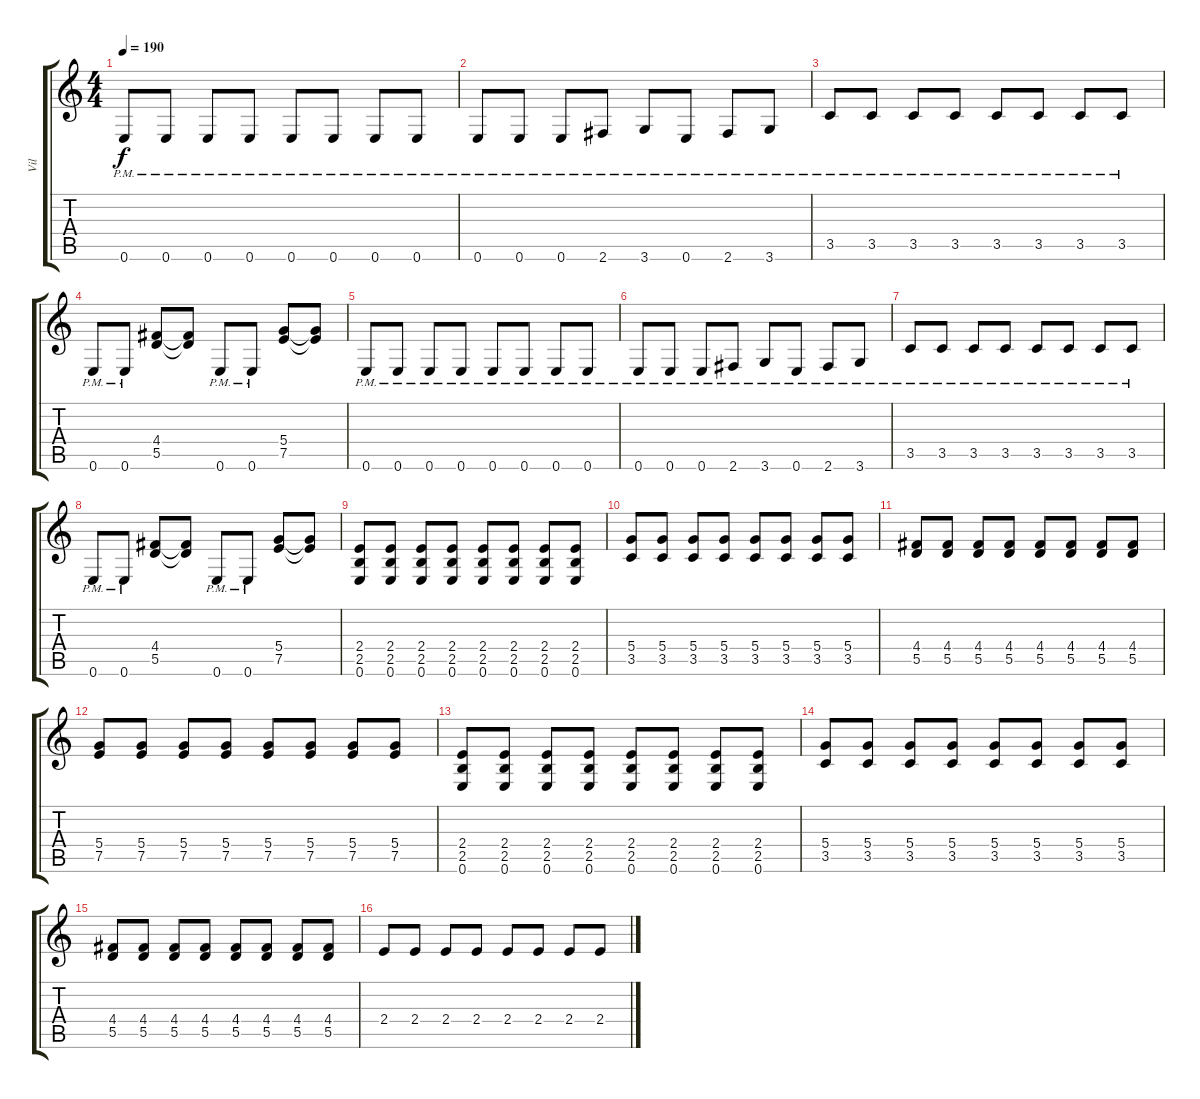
\track ("Vil" "Vil") {instrument overdrivenguitar}
\staff {score tabs}
\tuning (E4 B3 G3 D3 A2 E2) {hide}
\ts (4 4)
\tempo 190
\clef g2
\ks c
0.6{pm}.8{dy f} 0.6{pm}.8 0.6{pm}.8 0.6{pm}.8 0.6{pm}.8 0.6{pm}.8 0.6{pm}.8 0.6{pm}.8 |
0.6{pm}.8 0.6{pm}.8 0.6{pm}.8 2.6{pm}.8 3.6{pm}.8 0.6{pm}.8 2.6{pm}.8 3.6{pm}.8 |
3.5{pm}.8 3.5{pm}.8 3.5{pm}.8 3.5{pm}.8 3.5{pm}.8 3.5{pm}.8 3.5{pm}.8 3.5{pm}.8 |
0.6{pm}.8 0.6{pm}.8 (4.4 5.5).8 (4.4{t} 5.5{t}).8 0.6{pm}.8 0.6{pm}.8 (5.4 7.5).8 (5.4{t} 7.5{t}).8 |
0.6{pm}.8 0.6{pm}.8 0.6{pm}.8 0.6{pm}.8 0.6{pm}.8 0.6{pm}.8 0.6{pm}.8 0.6{pm}.8 |
0.6{pm}.8 0.6{pm}.8 0.6{pm}.8 2.6{pm}.8 3.6{pm}.8 0.6{pm}.8 2.6{pm}.8 3.6{pm}.8 |
3.5{pm}.8 3.5{pm}.8 3.5{pm}.8 3.5{pm}.8 3.5{pm}.8 3.5{pm}.8 3.5{pm}.8 3.5{pm}.8 |
0.6{pm}.8 0.6{pm}.8 (4.4 5.5).8 (4.4{t} 5.5{t}).8 0.6{pm}.8 0.6{pm}.8 (5.4 7.5).8 (5.4{t} 7.5{t}).8 |
(2.4 2.5 0.6).8 (2.4 2.5 0.6).8 (2.4 2.5 0.6).8 (2.4 2.5 0.6).8 (2.4 2.5 0.6).8 (2.4 2.5 0.6).8 (2.4 2.5 0.6).8 (2.4 2.5 0.6).8 |
(5.4 3.5).8 (5.4 3.5).8 (5.4 3.5).8 (5.4 3.5).8 (5.4 3.5).8 (5.4 3.5).8 (5.4 3.5).8 (5.4 3.5).8 |
(4.4 5.5).8 (4.4 5.5).8 (4.4 5.5).8 (4.4 5.5).8 (4.4 5.5).8 (4.4 5.5).8 (4.4 5.5).8 (4.4 5.5).8 |
(5.4 7.5).8 (5.4 7.5).8 (5.4 7.5).8 (5.4 7.5).8 (5.4 7.5).8 (5.4 7.5).8 (5.4 7.5).8 (5.4 7.5).8 |
(2.4 2.5 0.6).8 (2.4 2.5 0.6).8 (2.4 2.5 0.6).8 (2.4 2.5 0.6).8 (2.4 2.5 0.6).8 (2.4 2.5 0.6).8 (2.4 2.5 0.6).8 (2.4 2.5 0.6).8 |
(5.4 3.5).8 (5.4 3.5).8 (5.4 3.5).8 (5.4 3.5).8 (5.4 3.5).8 (5.4 3.5).8 (5.4 3.5).8 (5.4 3.5).8 |
(4.4 5.5).8 (4.4 5.5).8 (4.4 5.5).8 (4.4 5.5).8 (4.4 5.5).8 (4.4 5.5).8 (4.4 5.5).8 (4.4 5.5).8 |
2.4.8 2.4.8 2.4.8 2.4.8 2.4.8 2.4.8 2.4.8 2.4.8
